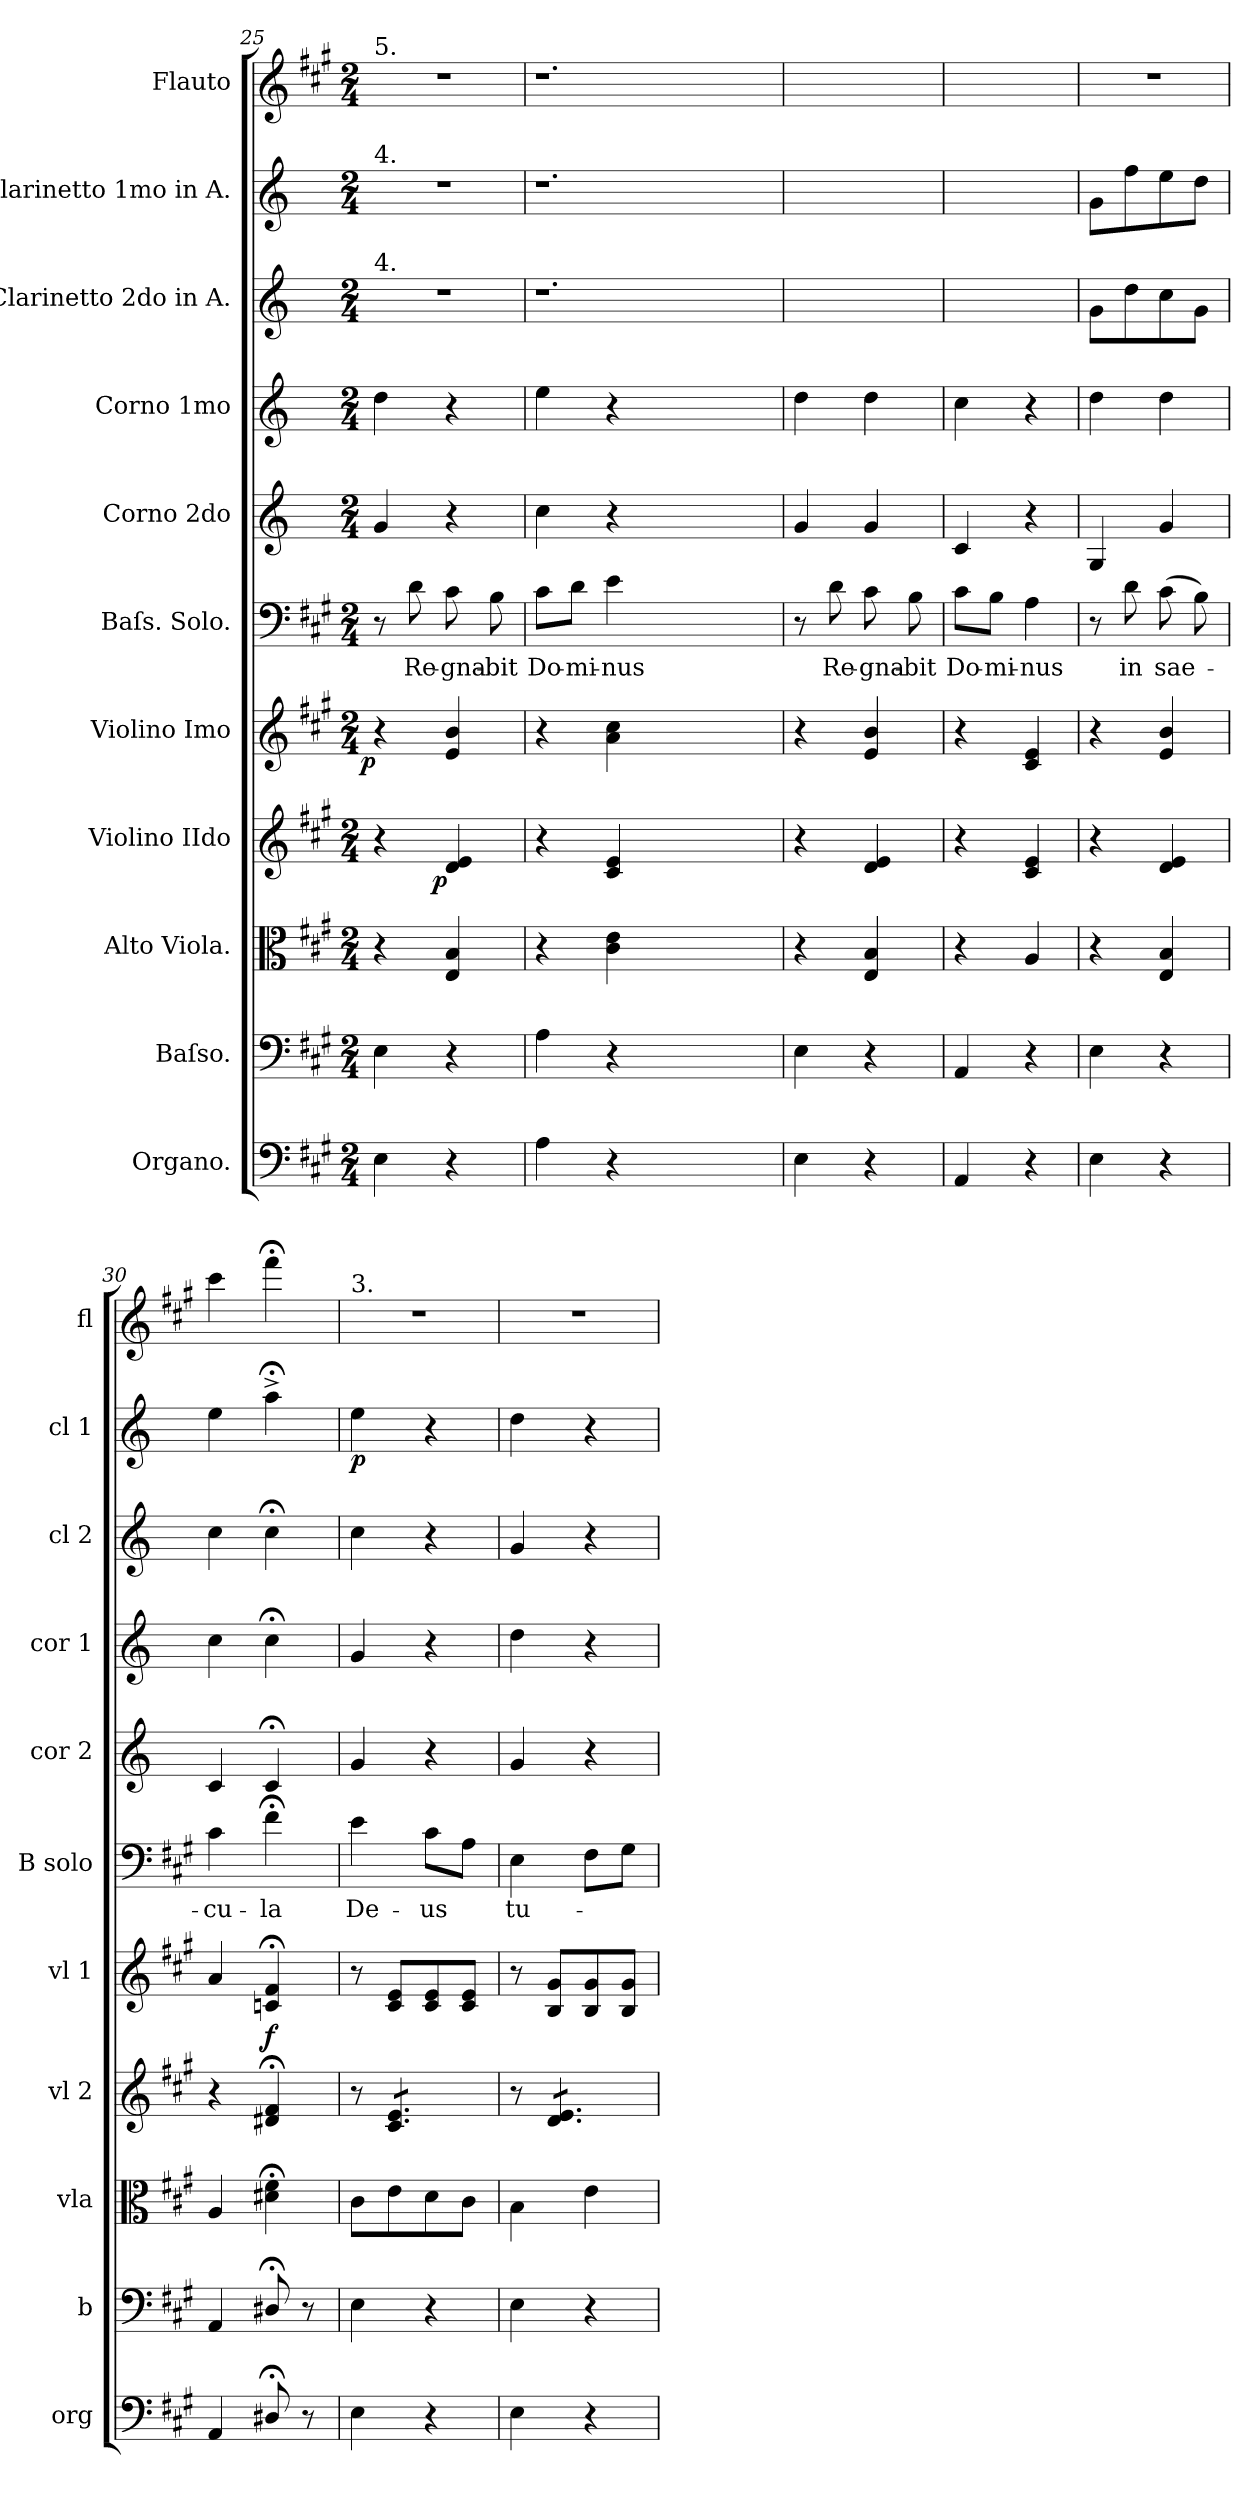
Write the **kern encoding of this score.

**kern	**kern	**kern	**dynam	**kern	**dynam	**kern	**dynam	**kern	**text	**kern	**kern	**kern	**kern	**dynam	**kern
*part11	*part10	*part9	*part9	*part8	*part8	*part7	*part7	*part6	*part6	*part5	*part4	*part3	*part2	*part2	*part1
*staff11	*staff10	*staff9	*staff9	*staff8	*staff8	*staff7	*staff7	*staff6	*staff6	*staff5	*staff4	*staff3	*staff2	*staff2	*staff1
*I"Organo.	*I"Baſso.	*I"Alto Viola.	*	*I"Violino IIdo	*	*I"Violino Imo	*	*I"Baſs. Solo.	*	*I"Corno 2do	*I"Corno 1mo	*I"Clarinetto 2do in A.	*I"Clarinetto 1mo in A.	*	*I"Flauto
*I'org	*I'b	*I'vla	*	*I'vl 2	*	*I'vl 1	*	*I'B solo	*	*I'cor 2	*I'cor 1	*I'cl 2	*I'cl 1	*	*I'fl
*clefF4	*clefF4	*clefC3	*	*clefG2	*	*clefG2	*	*clefF4	*	*clefG2	*clefG2	*clefG2	*clefG2	*	*clefG2
*	*	*	*	*	*	*	*	*	*	*ITrd2c3	*ITrd2c3	*ITrd2c3	*ITrd2c3	*	*
*k[f#c#g#]	*k[f#c#g#]	*k[f#c#g#]	*	*k[f#c#g#]	*	*k[f#c#g#]	*	*k[f#c#g#]	*	*k[f#c#g#]	*k[f#c#g#]	*k[f#c#g#]	*k[f#c#g#]	*	*k[f#c#g#]
*A:	*A:	*A:	*	*A:	*	*A:	*	*A:	*	*A:	*A:	*A:	*A:	*	*A:
*M2/4	*M2/4	*M2/4	*	*M2/4	*	*M2/4	*	*M2/4	*	*M2/4	*M2/4	*M2/4	*M2/4	*	*M2/4
=25	=25	=25	=25	=25	=25	=25	=25	=25	=25	=25	=25	=25	=25	=25	=25
!	!	!	!	!	!	!	!	!	!	!	!	!	!	!	!LO:TX:a:t=5.
!	!	!	!	!	!	!	!	!	!	!	!	!	!LO:TX:a:t=4.	!	!
!	!	!	!	!	!	!	!	!	!	!	!	!LO:TX:a:t=4.	!	!	!
!	!	!	!	!	!	!	!LO:DY:b:rj	!	!	!	!	!	!	!	!
4E\	4E\	4r	.	4r	.	4r	p	8r	.	4e/	4b\	2r	2r	.	2r
.	.	.	.	.	.	.	.	8d\	Re-	.	.	.	.	.	.
!	!	!	!	!	!LO:DY:b:rj	!	!	!	!	!	!	!	!	!	!
4r	4r	4E/ 4B/	.	4d/ 4e/	p	4e/ 4b/	.	8c#\	-gna-	4r	4r	.	.	.	.
.	.	.	.	.	.	.	.	8B\	-bit	.	.	.	.	.	.
=26	=26	=26	=26	=26	=26	=26	=26	=26	=26	=26	=26	=26	=26	=26	=26
4A\	4A\	4r	.	4r	.	4r	.	8c#\L	Do-	4a\	4cc#\	1.r	1.r	.	1.r
.	.	.	.	.	.	.	.	8d\J	-mi-	.	.	.	.	.	.
4r	4r	4c#\ 4e\	.	4c#/ 4e/	.	4a\ 4cc#\	.	4e\	-nus	4r	4r	.	.	.	.
1ryy	1ryy	1ryy	.	1ryy	.	1ryy	.	1ryy	.	1ryy	1ryy	.	.	.	.
=27	=27	=27	=27	=27	=27	=27	=27	=27	=27	=27	=27	=27	=27	=27	=27
4E\	4E\	4r	.	4r	.	4r	.	8r	.	4e/	4b\	2ryy	2ryy	.	2ryy
!	!	!	!	!	!	!	!	!	!LO:LY:i	!	!	!	!	!	!
.	.	.	.	.	.	.	.	8d\	Re-	.	.	.	.	.	.
!	!	!	!	!	!	!	!	!	!LO:LY:i	!	!	!	!	!	!
4r	4r	4E/ 4B/	.	4d/ 4e/	.	4e/ 4b/	.	8c#\	-gna-	4e/	4b\	.	.	.	.
!	!	!	!	!	!	!	!	!	!LO:LY:i	!	!	!	!	!	!
.	.	.	.	.	.	.	.	8B\	-bit	.	.	.	.	.	.
=28	=28	=28	=28	=28	=28	=28	=28	=28	=28	=28	=28	=28	=28	=28	=28
!	!	!	!	!	!	!	!	!	!LO:LY:i	!	!	!	!	!	!
4AA/	4AA/	4r	.	4r	.	4r	.	8c#\L	Do-	4A/	4a\	2ryy	2ryy	.	2ryy
!	!	!	!	!	!	!	!	!	!LO:LY:i	!	!	!	!	!	!
.	.	.	.	.	.	.	.	8B\J	-mi-	.	.	.	.	.	.
!	!	!	!	!	!	!	!	!	!LO:LY:i	!	!	!	!	!	!
4r	4r	4A/	.	4c#/ 4e/	.	4c#/ 4e/	.	4A\	-nus	4r	4r	.	.	.	.
=29	=29	=29	=29	=29	=29	=29	=29	=29	=29	=29	=29	=29	=29	=29	=29
!	!	!	!	!	!	!	!	!	!	!	!	!	!	!	!LO:N:vis=0
4E\	4E\	4r	.	4r	.	4r	.	8r	.	4E/	4b\	8e\L	8e\L	.	2r
.	.	.	.	.	.	.	.	8d\	in	.	.	8b\	8dd\	.	.
4r	4r	4E/ 4B/	.	4d/ 4e/	.	4e/ 4b/	.	(>8c#\	sae-	4e/	4b\	8a\	8cc#\	.	.
.	.	.	.	.	.	.	.	8B\)	.	.	.	8e\J	8b\J	.	.
=30	=30	=30	=30	=30	=30	=30	=30	=30	=30	=30	=30	=30	=30	=30	=30
4AA/	4AA/	4A/	.	4r	.	4a/	.	4c#\	-cu-	4A/	4a\	4a\	4cc#\	.	4ccc#\
!	!	!	!LO:DY:b	!	!	!	!LO:DY:b	!	!	!	!	!	!	!	!
8D#X;</	8D#X;</	4d#X;<\ 4f#;<\	for	4d#X;</ 4f#;</	.	4cn;</ 4f#;</	f	4f#;<\	-la	4A;</	4a;<\	4a;<\	4ff#;<^<\	.	4fff#;<\
8r	8r	.	.	.	.	.	.	.	.	.	.	.	.	.	.
=31	=31	=31	=31	=31	=31	=31	=31	=31	=31	=31	=31	=31	=31	=31	=31
!	!	!	!	!	!	!	!	!	!	!	!	!	!	!	!LO:TX:a:t=3.
4E\	4E\	8c#\L	.	8r	.	8r	.	4e\	De-	4e/	4e/	4a\	4cc#\	p	2r
*	*	*	*	*tremolo	*	*	*	*	*	*	*	*	*	*	*
.	.	8e\	.	8c#/ 8e/L	.	8c#/ 8e/L	.	.	.	.	.	.	.	.	.
4r	4r	8d\	.	8c#/ 8e/	.	8c#/ 8e/	.	8c#\L	-us	4r	4r	4r	4r	.	.
.	.	8c#\J	.	8c#/ 8e/J	.	8c#/ 8e/J	.	8A\J	.	.	.	.	.	.	.
=32	=32	=32	=32	=32	=32	=32	=32	=32	=32	=32	=32	=32	=32	=32	=32
4E\	4E\	4B\	.	8r	.	8r	.	4E\	tu-	4e/	4b\	4e/	4b\	.	2r
.	.	.	.	8d/ 8e/L	.	8B/ 8g#/L	.	.	.	.	.	.	.	.	.
4r	4r	4e\	.	8d/ 8e/	.	8B/ 8g#/	.	8F#\L	.	4r	4r	4r	4r	.	.
.	.	.	.	8d/ 8e/J	.	8B/ 8g#/J	.	8G#\J	.	.	.	.	.	.	.
*	*	*	*	*Xtremolo	*	*	*	*	*	*	*	*	*	*	*
=	=	=	=	=	=	=	=	=	=	=	=	=	=	=	=
*-	*-	*-	*-	*-	*-	*-	*-	*-	*-	*-	*-	*-	*-	*-	*-
